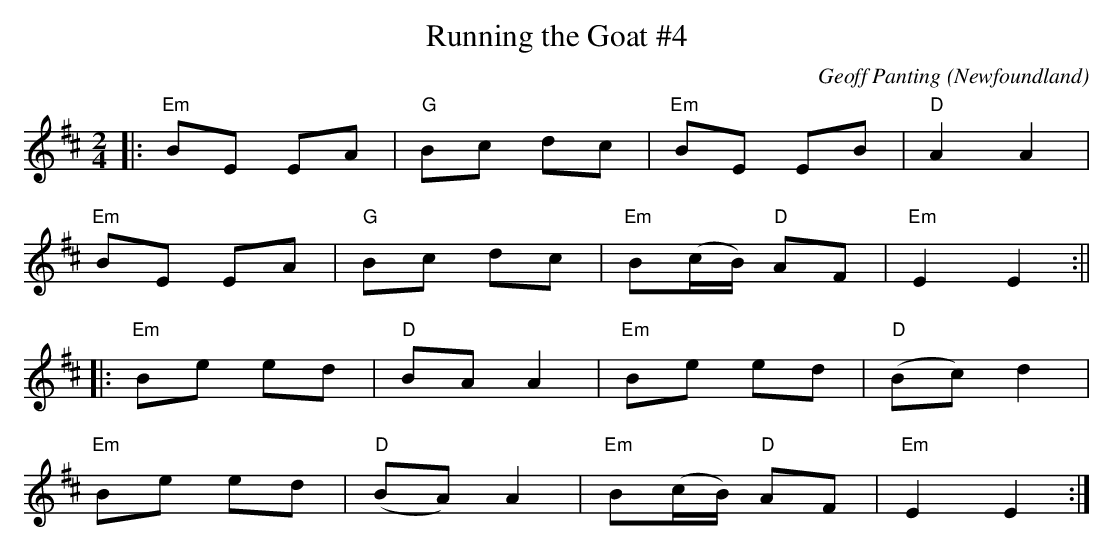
X:1
T:Running the Goat #4
M:2/4
L:1/8
C:Geoff Panting (Newfoundland)
K:D
 ||: "Em" BE EA | "G"Bc dc | "Em"BE EB | "D"A2 A2 |
 "Em"BE EA | "G"Bc dc | "Em"B(c/2B/2) "D"AF | "Em"E2 E2 :||
 ||: "Em"Be ed | "D"BA A2 | "Em"Be ed | "D"(Bc) d2 |
 "Em"Be ed | "D"(BA) A2 | "Em"B(c/2B/2) "D"AF | "Em"E2 E2 :|]
